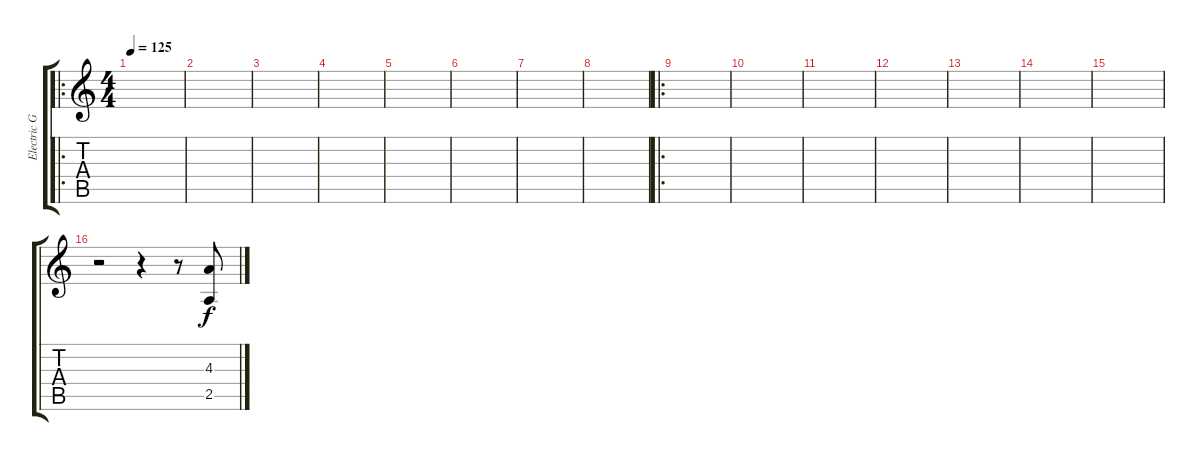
\track ("Electric Guitar" "Electric G") {instrument distortionguitar}
\staff {score tabs}
\tuning (D4 A3 F3 C3 G2 D2) {hide}
\ro
\ts (4 4)
\tempo 125
\clef g2
\ks c
|
|
|
|
|
|
|
|
\ro
|
|
|
|
|
|
|
r.2 r.4 r.8 (4.3{sl} 2.5{sl}).8
